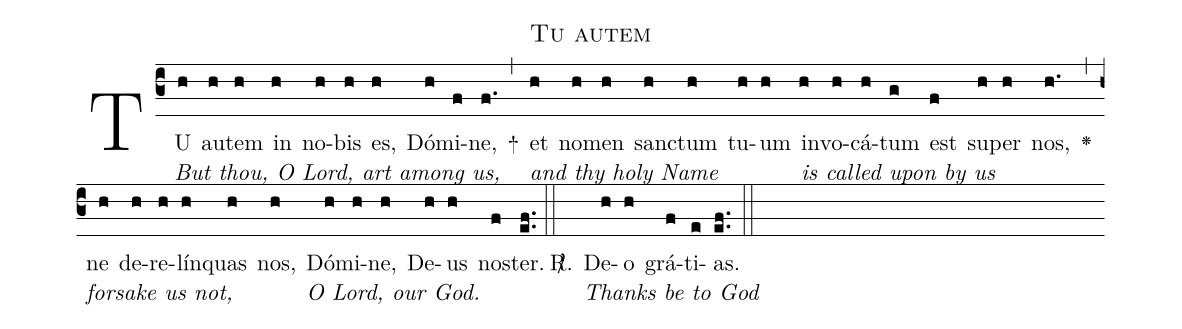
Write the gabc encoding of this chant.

name: Tu autem;
%%
(c3) TU[But thou, O Lord, art among us,](h) au(h)tem(h) in(h) no(h)bis(h) es,(h) Dó(h)mi(f)ne,(f.) <v>\GreDagger</v>(,) et[and thy holy Name](h) no(h)men(h) sanc(h)tum(h) tu(h)um(h) in[is called upon by us](h)vo(h)cá(h)tum(g) est(f) su(h)per(h) nos,(h.) <v>\greheightstar</v>(,) ne[forsake us not,](h) de(h)re(h)lín(h)quas(h) nos,(h) Dó[O Lord, our God.](h)mi(h)ne,(h) De(h)us(h) no(f)ster.(ef..) (::) <sp>R/</sp>.() De[Thanks be to God](h)o(h) grá(f)ti(e)as.(ef..) (::)
